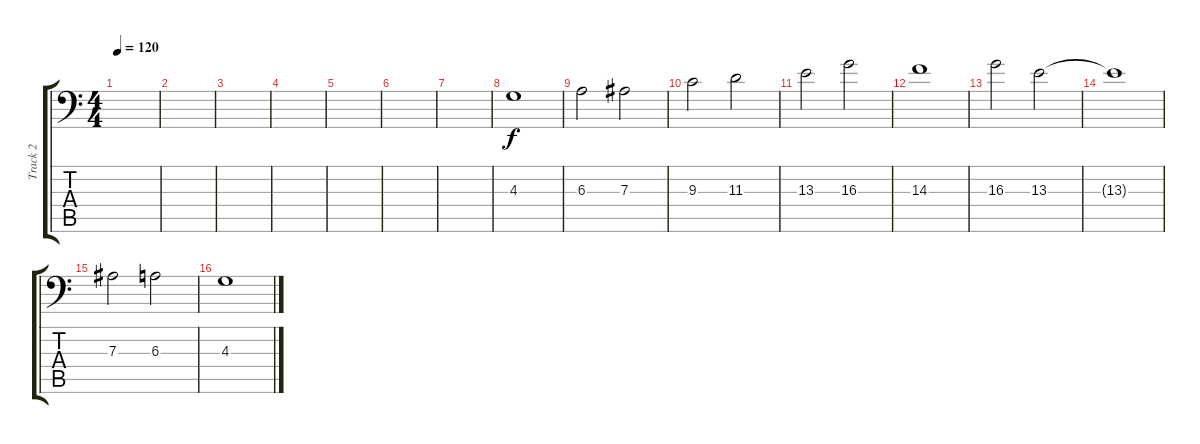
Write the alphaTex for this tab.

\track ("Track 2" "Track 2") {instrument pad2warm}
\staff {score tabs}
\tuning (C4 G3 Eb3 Bb2 F2 Bb1) {hide}
\ts (4 4)
\tempo 120
\clef f4
\ks c
|
|
|
|
|
|
|
4.3.1 |
6.3.2 7.3.2 |
9.3.2 11.3.2 |
13.3.2 16.3.2 |
14.3.1 |
16.3.2 13.3.2 |
13.3{t}.1 |
7.3.2 6.3.2 |
4.3.1
